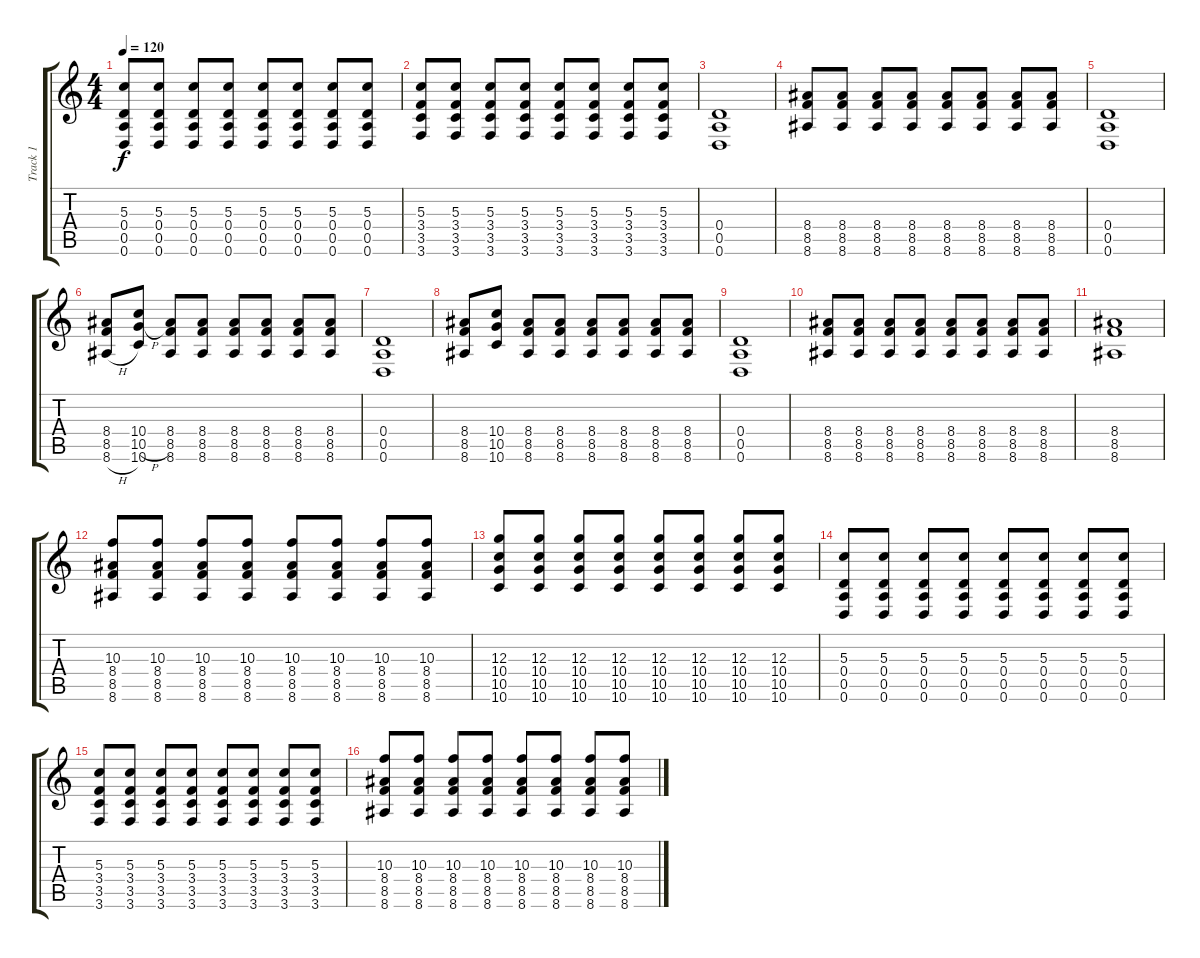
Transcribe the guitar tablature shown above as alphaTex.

\track ("Track 1" "Track 1") {instrument distortionguitar}
\staff {score tabs}
\tuning (E4 B3 G3 D3 A2 D2) {hide}
\ts (4 4)
\tempo 120
\clef g2
\ks c
(5.3 0.4 0.5 0.6).8{dy f} (5.3 0.4 0.5 0.6).8 (5.3 0.4 0.5 0.6).8 (5.3 0.4 0.5 0.6).8 (5.3 0.4 0.5 0.6).8 (5.3 0.4 0.5 0.6).8 (5.3 0.4 0.5 0.6).8 (5.3 0.4 0.5 0.6).8 |
(5.3 3.4 3.5 3.6).8 (5.3 3.4 3.5 3.6).8 (5.3 3.4 3.5 3.6).8 (5.3 3.4 3.5 3.6).8 (5.3 3.4 3.5 3.6).8 (5.3 3.4 3.5 3.6).8 (5.3 3.4 3.5 3.6).8 (5.3 3.4 3.5 3.6).8 |
(0.4 0.5 0.6).1 |
(8.4 8.5 8.6).8 (8.4 8.5 8.6).8 (8.4 8.5 8.6).8 (8.4 8.5 8.6).8 (8.4 8.5 8.6).8 (8.4 8.5 8.6).8 (8.4 8.5 8.6).8 (8.4 8.5 8.6).8 |
(0.4 0.5 0.6).1 |
(8.4 8.5 8.6{h}).8 (10.4 10.5{h} 10.6).8 (8.4 8.5 8.6).8 (8.4 8.5 8.6).8 (8.4 8.5 8.6).8 (8.4 8.5 8.6).8 (8.4 8.5 8.6).8 (8.4 8.5 8.6).8 |
(0.4 0.5 0.6).1 |
(8.4 8.5 8.6).8 (10.4 10.5 10.6).8 (8.4 8.5 8.6).8 (8.4 8.5 8.6).8 (8.4 8.5 8.6).8 (8.4 8.5 8.6).8 (8.4 8.5 8.6).8 (8.4 8.5 8.6).8 |
(0.4 0.5 0.6).1 |
(8.4 8.5 8.6).8 (8.4 8.5 8.6).8 (8.4 8.5 8.6).8 (8.4 8.5 8.6).8 (8.4 8.5 8.6).8 (8.4 8.5 8.6).8 (8.4 8.5 8.6).8 (8.4 8.5 8.6).8 |
(8.4 8.5 8.6).1 |
(10.3 8.4 8.5 8.6).8 (10.3 8.4 8.5 8.6).8 (10.3 8.4 8.5 8.6).8 (10.3 8.4 8.5 8.6).8 (10.3 8.4 8.5 8.6).8 (10.3 8.4 8.5 8.6).8 (10.3 8.4 8.5 8.6).8 (10.3 8.4 8.5 8.6).8 |
(12.3 10.4 10.5 10.6).8 (12.3 10.4 10.5 10.6).8 (12.3 10.4 10.5 10.6).8 (12.3 10.4 10.5 10.6).8 (12.3 10.4 10.5 10.6).8 (12.3 10.4 10.5 10.6).8 (12.3 10.4 10.5 10.6).8 (12.3 10.4 10.5 10.6).8 |
(5.3 0.4 0.5 0.6).8 (5.3 0.4 0.5 0.6).8 (5.3 0.4 0.5 0.6).8 (5.3 0.4 0.5 0.6).8 (5.3 0.4 0.5 0.6).8 (5.3 0.4 0.5 0.6).8 (5.3 0.4 0.5 0.6).8 (5.3 0.4 0.5 0.6).8 |
(5.3 3.4 3.5 3.6).8 (5.3 3.4 3.5 3.6).8 (5.3 3.4 3.5 3.6).8 (5.3 3.4 3.5 3.6).8 (5.3 3.4 3.5 3.6).8 (5.3 3.4 3.5 3.6).8 (5.3 3.4 3.5 3.6).8 (5.3 3.4 3.5 3.6).8 |
(10.3 8.4 8.5 8.6).8 (10.3 8.4 8.5 8.6).8 (10.3 8.4 8.5 8.6).8 (10.3 8.4 8.5 8.6).8 (10.3 8.4 8.5 8.6).8 (10.3 8.4 8.5 8.6).8 (10.3 8.4 8.5 8.6).8 (10.3 8.4 8.5 8.6).8
